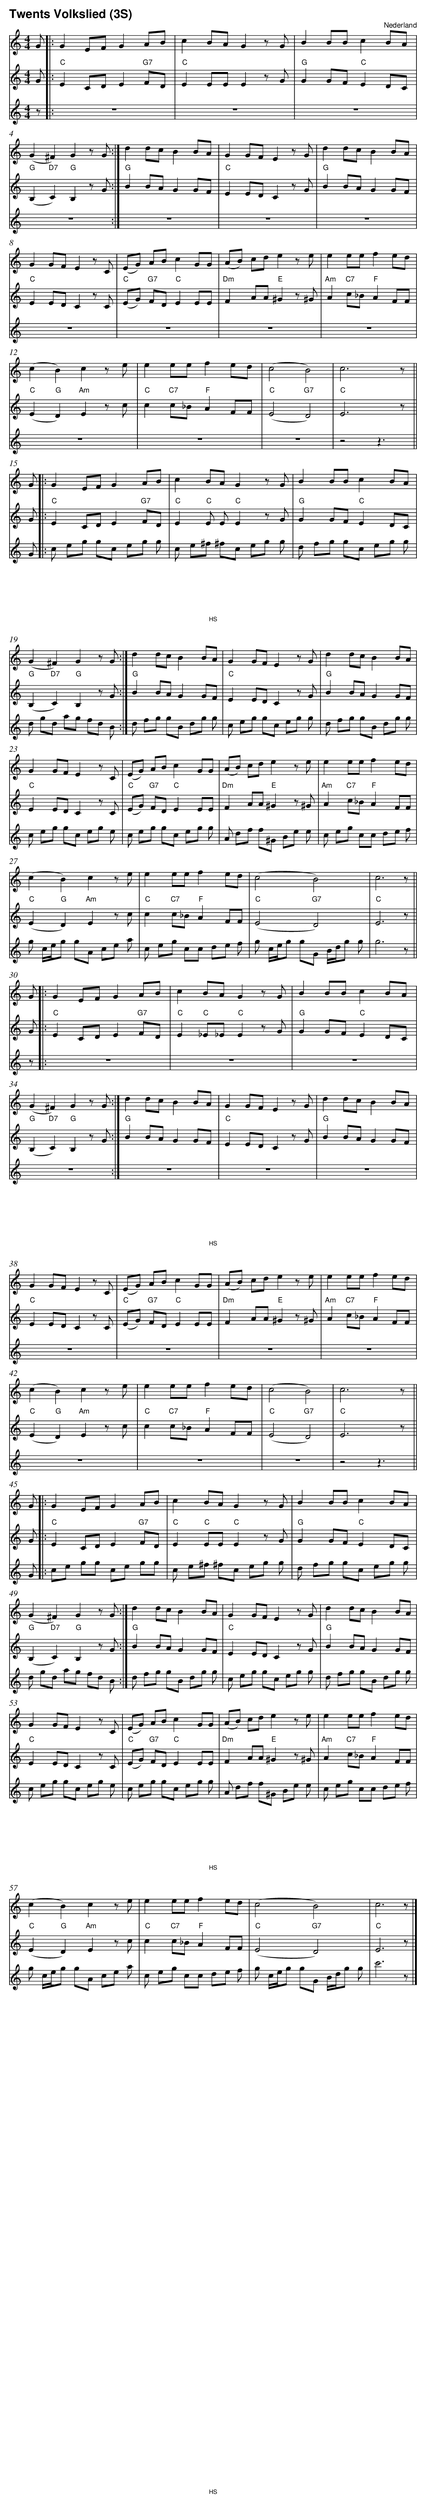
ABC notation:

X:1
T:Twents Volkslied (3S)
O:Nederland
M:4/4
L:1/8
Q:1/4=114
K:C
V:1
G  |:G2 EF G2 AB |c2 BA G2 zG |B2 BB c2 BA |
(G2 ^F2) G2 zG :|d2 dc B2 BA |G2 GF E2 zG |d2 dc B2 BA |
G2 GF E2 zC |(EG) AB c2 GG |(AB) cd e2 ze |e2 ee f2 ed |
(c2 B2) c2 ze |e2 ee f2 ed |(c4 B4) |c6 z||
G  |:G2 EF G2 AB |c2 BA G2 zG |B2 BB c2 BA |
(G2 ^F2) G2 zG :|d2 dc B2 BA |G2 GF E2 zG |d2 dc B2 BA |
G2 GF E2 zC |(EG) AB c2 GG |(AB) cd e2 ze |e2 ee f2 ed |
(c2 B2) c2 ze |e2 ee f2 ed |(c4 B4) |c6 z||
G  |:G2 EF G2 AB |c2 BA G2 zG |B2 BB c2 BA |
(G2 ^F2) G2 zG :|d2 dc B2 BA |G2 GF E2 zG |d2 dc B2 BA |
G2 GF E2 zC |(EG) AB c2 GG |(AB) cd e2 ze |e2 ee f2 ed |
(c2 B2) c2 ze |e2 ee f2 ed |(c4 B4) |c6 z||
G  |:G2 EF G2 AB |c2 BA G2 zG |B2 BB c2 BA |
(G2 ^F2) G2 zG :|d2 dc B2 BA |G2 GF E2 zG |d2 dc B2 BA |
G2 GF E2 zC |(EG) AB c2 GG |(AB) cd e2 ze |e2 ee f2 ed |
(c2 B2) c2 ze |e2 ee f2 ed |(c4 B4) |c6 z|]
V:2
G  |:"C" E2 CD E2 "G7" FD |"C" E2 EE  E2 zG |"G" G2 GF "C" E2 DC |
"G" (B,2 "D7" C2) "G" B,2 zG :|"G" B2 BA G2 GF |"C" E2 ED C2 zG |"G" B2 BA G2 GF |
"C" E2 ED C2 zC |"C" (EG) "G7" FD "C" E2 EE |"Dm" F2 AA "E" ^G2 z^G |"Am" A2 "C7" c_B "F" A2 FF |
"C" (E2 "G" D2) "Am" E2 zc |"C" c2 "C7" c_B "F" A2 FF |"C" (E4 "G7" D4) |"C" E6 z||
G  |:"C" E2 CD E2 "G7" FD |"C" E2 "C" E E "C" E2 zG |"G" G2 GF "C" E2 DC |
"G" (B,2 "D7" C2) "G" B,2 zG :|"G" B2 BA G2 GF |"C" E2 ED C2 zG |"G" B2 BA G2 GF |
"C" E2 ED C2 zC |"C" (EG) "G7" FD "C" E2 EE |"Dm" F2 AA "E" ^G2 z^G |"Am" A2 "C7" c_B "F" A2 FF |
"C" (E2 "G" D2) "Am" E2 zc |"C" c2 "C7" c_B "F" A2 FF |"C" (E4 "G7" D4) |"C" E6 z||
G  |:"C" E2 CD E2 "G7" FD |"C" E2 "C" _E_E "C" E2 zG |"G" G2 GF "C" E2 DC |
"G" (B,2 "D7" C2) "G" B,2 zG :|"G" B2 BA G2 GF |"C" E2 ED C2 zG |"G" B2 BA G2 GF |
"C" E2 ED C2 zC |"C" (EG) "G7" FD "C" E2 EE |"Dm" F2 AA "E" ^G2 z^G |"Am" A2 "C7" c_B "F" A2 FF |
"C" (E2 "G" D2) "Am" E2 zc |"C" c2 "C7" c_B "F" A2 FF |"C" (E4 "G7" D4) |"C" E6 z||
G  |:"C" E2 CD E2 "G7" FD |"C" E2 "C" EE "C" E2 zG |"G" G2 GF "C" E2 DC |
"G" (B,2 "D7" C2) "G" B,2 zG :|"G" B2 BA G2 GF |"C" E2 ED C2 zG |"G" B2 BA G2 GF |
"C" E2 ED C2 zC |"C" (EG) "G7" FD "C" E2 EE |"Dm" F2 AA "E" ^G2 z^G |"Am" A2 "C7" c_B "F" A2 FF |
"C" (E2 "G" D2) "Am" E2 zc |"C" c2 "C7" c_B "F" A2 FF |"C" (E4 "G7" D4) |"C" E6 z|]
V:3
z  |:z8 |z8 |z8 |
z8 :|z8 |z8 |z8 |
z8 |z8 |z8 |z8 |
z8 |z8 |z8 |z4 z3 ||
G |:c eg gc eg g|c e^f ^fc eg g|d fg gc eg g|
d gd ag fd B:|d fg gB dg g|c eg gc eg g|d fg gB dg g|
c eg gc eg e|c eg gc eg g|A df f^G Be e|c eg cc de f|
g c/e/g gA ce a|c eg cc de f|g c/e/g gG B/d/g g|g6 z||
z  |:z8 |z8 |z8 |
z8 :|z8 |z8 |z8 |
z8 |z8 |z8 |z8 |
z8 |z8 |z8 |z4 z3 ||
G |:ce gg ce gg|c e^f ^fc eg g|d fg gc eg g|
d gd ag fd B:|d fg gB dg g|c eg gc eg g|d fg gB dg g|
c eg gc eg e|c eg gc eg g|A df f^G Be e|c eg cc de f|
g c/e/g gA ce a|c eg cc de f|g c/e/g gG B/d/g g|c'6 z|]
